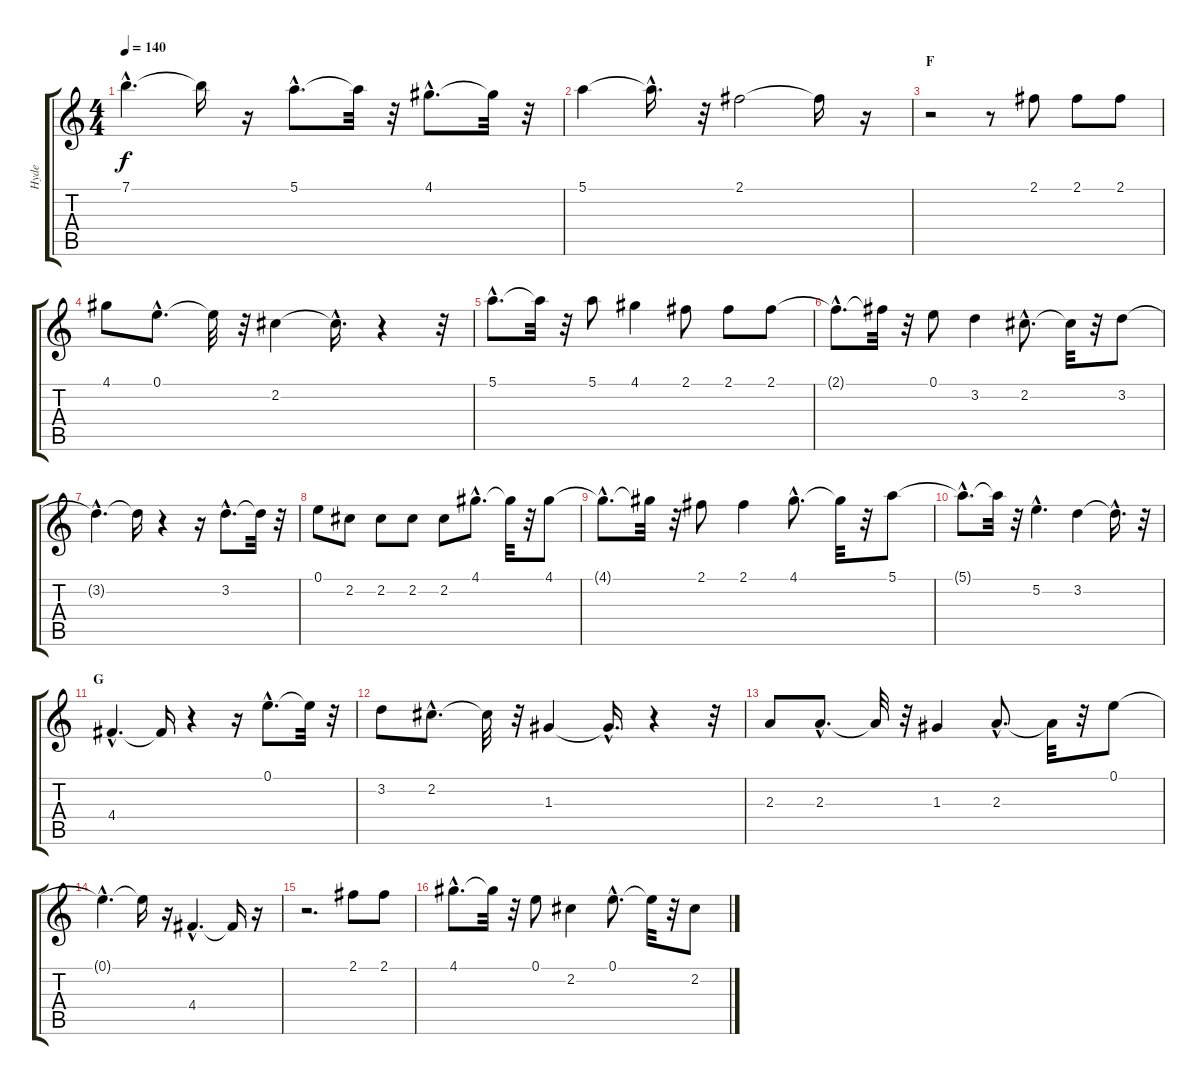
\track ("Hyde" "Hyde") {instrument acousticguitarnylon}
\staff {score tabs}
\tuning (E4 B3 G3 D3 A2 E2) {hide}
\ts (4 4)
\tempo 140
\clef g2
\ks c
7.1{hac}.4{d dy f} 7.1{t}.16 r.16 5.1{hac}.8{d} 5.1{t}.32 r.32 4.1{hac}.8{d} 4.1{t}.32 r.32 |
5.1.4 5.1{hac t}.16{d} r.32 2.1.2 2.1{t}.16 r.16 |
\section ("" "F")
r.2 r.8 2.1.8 2.1.8 2.1.8 |
4.1.8 0.1{hac}.8{d} 0.1{t}.32 r.32 2.2.4 2.2{hac t}.16{d} r.4 r.32 |
5.1{hac}.8{d} 5.1{t}.32 r.32 5.1.8 4.1.4 2.1.8 2.1.8 2.1.8 |
2.1{hac t}.8{d} 2.1{t}.32 r.32 0.1.8 3.2.4 2.2{hac}.8{d} 2.2{t}.32 r.32 3.2.8 |
3.2{hac t}.4{d} 3.2{t}.16 r.4 r.16 3.2{hac}.8{d} 3.2{t}.32 r.32 |
0.1.8 2.2.8 2.2.8 2.2.8 2.2.8 4.1{hac}.8{d} 4.1{t}.32 r.32 4.1.8 |
4.1{hac t}.8{d} 4.1{t}.32 r.32 2.1.8 2.1.4 4.1{hac}.8{d} 4.1{t}.32 r.32 5.1.8 |
5.1{hac t}.8{d} 5.1{t}.32 r.32 5.2{hac}.4{d} 3.2.4 3.2{hac t}.16{d} r.32 |
\section ("" "G")
4.4{hac}.4{d} 4.4{t}.16 r.4 r.16 0.1{hac}.8{d} 0.1{t}.32 r.32 |
3.2.8 2.2{hac}.8{d} 2.2{t}.32 r.32 1.3.4 1.3{hac t}.16{d} r.4 r.32 |
2.3.8 2.3{hac}.8{d} 2.3{t}.32 r.32 1.3.4 2.3{hac}.8{d} 2.3{t}.32 r.32 0.1.8 |
0.1{hac t}.4{d} 0.1{t}.16 r.16 4.4{hac}.4{d} 4.4{t}.16 r.16 |
r.2{d} 2.1.8 2.1.8 |
4.1{hac}.8{d} 4.1{t}.32 r.32 0.1.8 2.2.4 0.1{hac}.8{d} 0.1{t}.32 r.32 2.2.8
